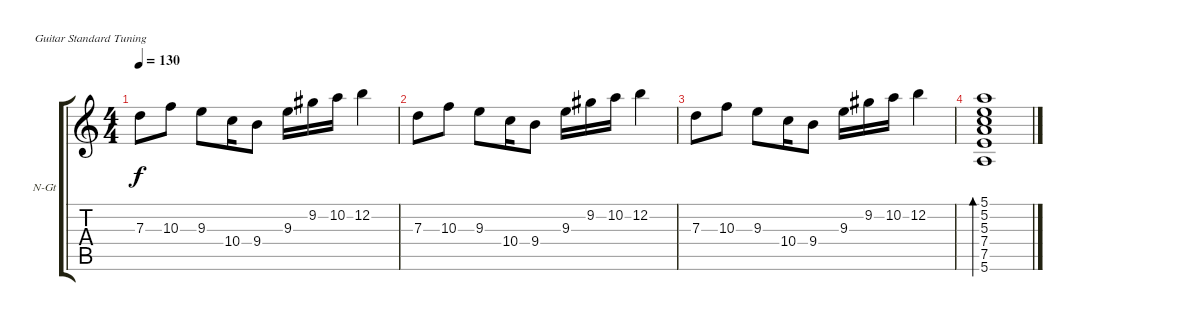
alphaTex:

\bracketExtendMode groupsimilarinstruments
\firstSystemTrackNameOrientation horizontal
\otherSystemsTrackNameOrientation horizontal
\track ("Rodrigo Sanchez" "N-Gt") {instrument acousticguitarnylon}
\staff {score tabs}
\tuning (E4 B3 G3 D3 A2 E2)
\ts (4 4)
\tempo 130
\clef g2
\ks c
7.3.8{dy f} 10.3.8 9.3.8 10.4.16 9.4.8 9.3.16 9.2.16 10.2.16 12.2.4 |
7.3.8 10.3.8 9.3.8 10.4.16 9.4.8 9.3.16 9.2.16 10.2.16 12.2.4 |
7.3.8 10.3.8 9.3.8 10.4.16 9.4.8 9.3.16 9.2.16 10.2.16 12.2.4 |
(5.1 5.2 5.3 7.4 7.5 5.6).1{bd 120}
